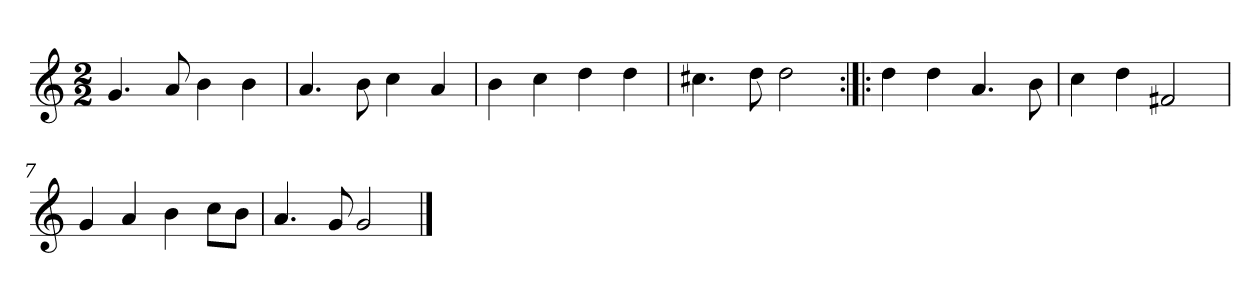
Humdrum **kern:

**kern
*part1
*staff1
*clefG2
*k[]
*G:mix
*M2/2
*MM130
=1
4.g
8a
4b
4b
=2
4.a
8b
4cc
4a
=3
4b
4cc
4dd
4dd
=4
4.cc#X
8dd
2dd
=5:|!|:
4dd
4dd
4.a
8b
=6
4cc
4dd
2f#X
=7
4g
4a
4b
8cc\L
8b\J
=8
4.a
8g
2g
==
*-
